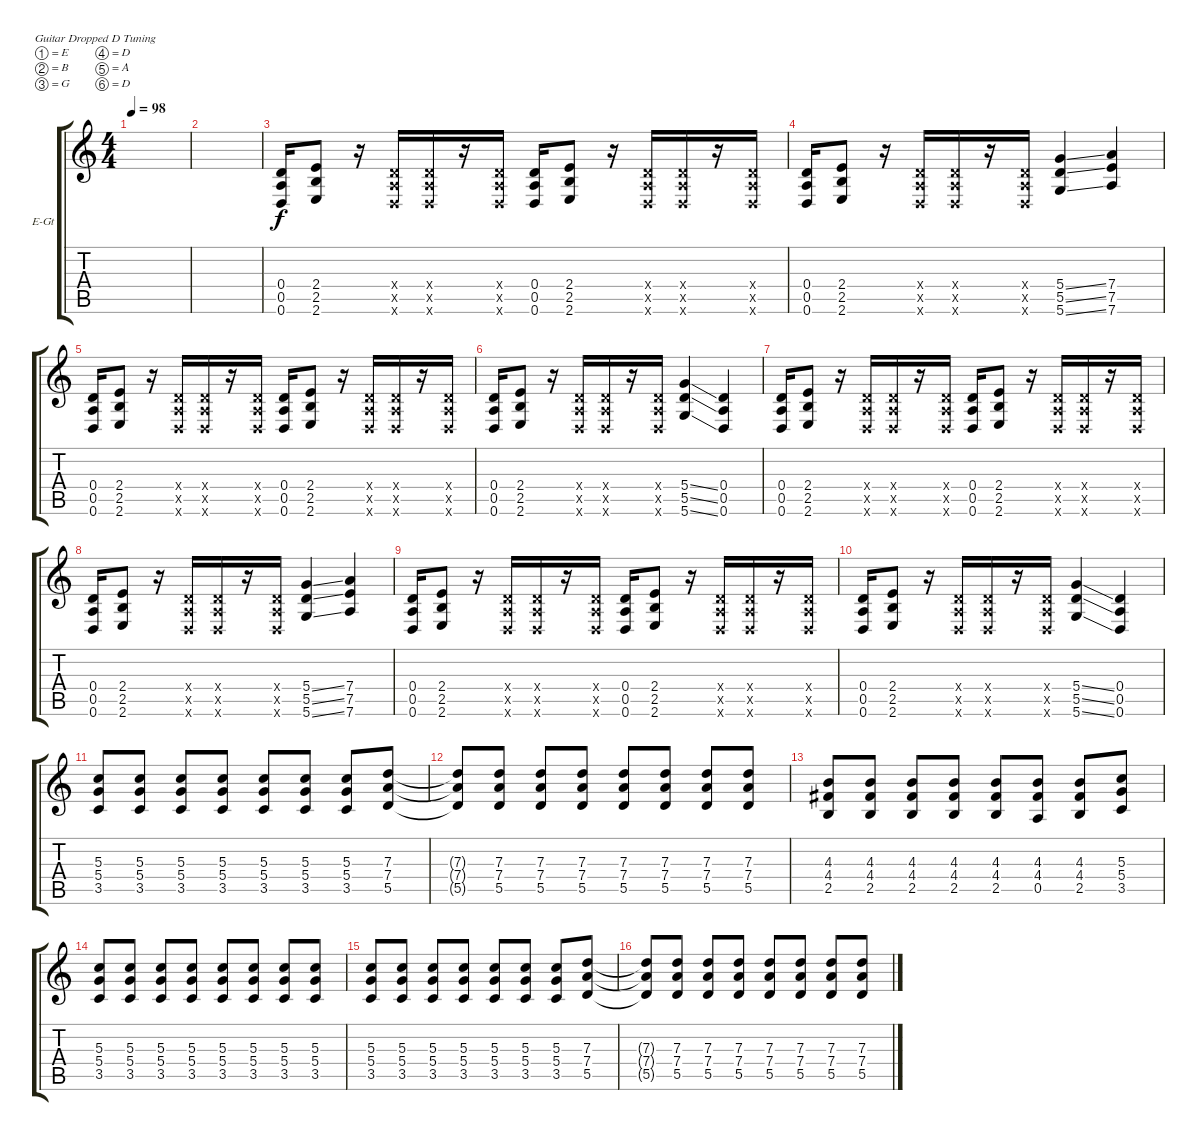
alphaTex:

\defaultSystemsLayout 4
\bracketExtendMode groupsimilarinstruments
\firstSystemTrackNameOrientation horizontal
\otherSystemsTrackNameOrientation horizontal
\track ("Billy Grey (Rhythm)" "E-Gt") {instrument distortionguitar}
\staff {score tabs}
\tuning (E4 B3 G3 D3 A2 D2)
\ts (4 4)
\tempo 98
\clef g2
\scale
0.487395
\ks c
|
\scale
0.0464549 |
\scale
0.464848 (0.6 0.5 0.4).16 (2.4 2.5 2.6).8 r.16 (0.4{x} 0.6{x} 0.5{x}).16 (0.6{x} 0.5{x} 0.4{x}).16 r.16 (0.6{x} 0.5{x} 0.4{x}).16 (0.4 0.5 0.6).16 (2.6 2.5 2.4).8 r.16 (0.6{x} 0.5{x} 0.4{x}).16 (0.4{x} 0.5{x} 0.6{x}).16 r.16 (0.6{x} 0.5{x} 0.4{x}).16 |
\scale
0.333333 (0.6 0.5 0.4).16 (2.4 2.5 2.6).8 r.16 (0.4{x} 0.6{x} 0.5{x}).16 (0.6{x} 0.5{x} 0.4{x}).16 r.16 (0.6{x} 0.5{x} 0.4{x}).16 (5.4{ss} 5.5{ss} 5.6{ss}).4 (7.6 7.5 7.4).4 |
\scale
0.333333 (0.6 0.5 0.4).16 (2.4 2.5 2.6).8 r.16 (0.4{x} 0.6{x} 0.5{x}).16 (0.6{x} 0.5{x} 0.4{x}).16 r.16 (0.6{x} 0.5{x} 0.4{x}).16 (0.4 0.5 0.6).16 (2.6 2.5 2.4).8 r.16 (0.6{x} 0.5{x} 0.4{x}).16 (0.4{x} 0.5{x} 0.6{x}).16 r.16 (0.6{x} 0.5{x} 0.4{x}).16 |
\scale
0.333333 (0.6 0.5 0.4).16 (2.4 2.5 2.6).8 r.16 (0.4{x} 0.6{x} 0.5{x}).16 (0.6{x} 0.5{x} 0.4{x}).16 r.16 (0.6{x} 0.5{x} 0.4{x}).16 (5.4{ss} 5.5{ss} 5.6{ss}).4 (0.6 0.5 0.4).4 |
\scale
0.333333 (0.6 0.5 0.4).16 (2.4 2.5 2.6).8 r.16 (0.4{x} 0.6{x} 0.5{x}).16 (0.6{x} 0.5{x} 0.4{x}).16 r.16 (0.6{x} 0.5{x} 0.4{x}).16 (0.4 0.5 0.6).16 (2.6 2.5 2.4).8 r.16 (0.6{x} 0.5{x} 0.4{x}).16 (0.4{x} 0.5{x} 0.6{x}).16 r.16 (0.6{x} 0.5{x} 0.4{x}).16 |
\scale
0.333333 (0.6 0.5 0.4).16 (2.4 2.5 2.6).8 r.16 (0.4{x} 0.6{x} 0.5{x}).16 (0.6{x} 0.5{x} 0.4{x}).16 r.16 (0.6{x} 0.5{x} 0.4{x}).16 (5.4{ss} 5.5{ss} 5.6{ss}).4 (7.6 7.5 7.4).4 |
\scale
0.333333 (0.6 0.5 0.4).16 (2.4 2.5 2.6).8 r.16 (0.4{x} 0.6{x} 0.5{x}).16 (0.6{x} 0.5{x} 0.4{x}).16 r.16 (0.6{x} 0.5{x} 0.4{x}).16 (0.4 0.5 0.6).16 (2.6 2.5 2.4).8 r.16 (0.6{x} 0.5{x} 0.4{x}).16 (0.4{x} 0.5{x} 0.6{x}).16 r.16 (0.6{x} 0.5{x} 0.4{x}).16 |
\scale
0.333333 (0.6 0.5 0.4).16 (2.4 2.5 2.6).8 r.16 (0.4{x} 0.6{x} 0.5{x}).16 (0.6{x} 0.5{x} 0.4{x}).16 r.16 (0.6{x} 0.5{x} 0.4{x}).16 (5.4{ss} 5.5{ss} 5.6{ss}).4 (0.6 0.5 0.4).4 |
\scale
0.333333 (3.5 5.4 5.3).8 (3.5 5.4 5.3).8 (3.5 5.4 5.3).8 (3.5 5.4 5.3).8 (3.5 5.4 5.3).8 (3.5 5.4 5.3).8 (3.5 5.4 5.3).8 (5.5 7.4 7.3).8 |
\scale
0.333333 (7.3{t} 7.4{t} 5.5{t}).8 (7.3 7.4 5.5).8 (7.3 7.4 5.5).8 (7.3 7.4 5.5).8 (7.3 7.4 5.5).8 (7.3 7.4 5.5).8 (7.3 7.4 5.5).8 (7.3 7.4 5.5).8 |
\scale
0.333333 (4.4 2.5 4.3).8 (4.4 2.5 4.3).8 (4.4 2.5 4.3).8 (4.4 2.5 4.3).8 (4.4 2.5 4.3).8 (4.4 0.5 4.3).8 (4.4 2.5 4.3).8 (5.4 3.5 5.3).8 |
\scale
0.333333 (3.5 5.4 5.3).8 (3.5 5.4 5.3).8 (3.5 5.4 5.3).8 (3.5 5.4 5.3).8 (3.5 5.4 5.3).8 (3.5 5.4 5.3).8 (3.5 5.4 5.3).8 (3.5 5.4 5.3).8 |
\scale
0.333333 (3.5 5.4 5.3).8 (3.5 5.4 5.3).8 (3.5 5.4 5.3).8 (3.5 5.4 5.3).8 (3.5 5.4 5.3).8 (3.5 5.4 5.3).8 (3.5 5.4 5.3).8 (5.5 7.4 7.3).8 |
\scale
0.333333 (7.3{t} 7.4{t} 5.5{t}).8 (7.3 7.4 5.5).8 (7.3 7.4 5.5).8 (7.3 7.4 5.5).8 (7.3 7.4 5.5).8 (7.3 7.4 5.5).8 (7.3 7.4 5.5).8 (7.3 7.4 5.5).8
